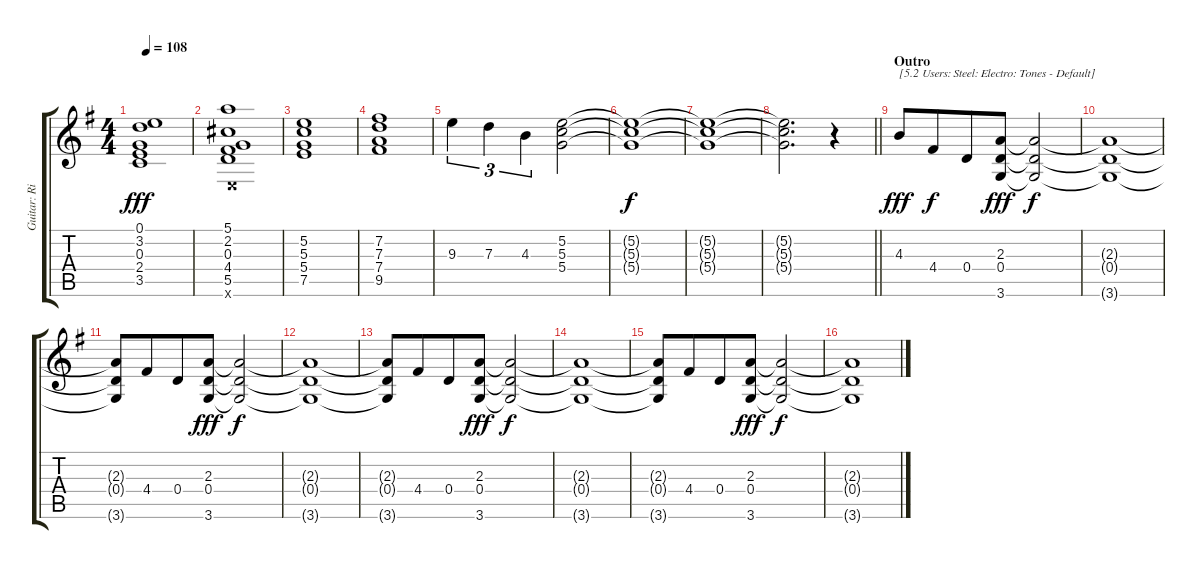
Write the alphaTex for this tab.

\track ("Guitar: Rik" "Guitar: Ri") {instrument electricguitarclean}
\staff {score tabs}
\tuning (E4 B3 G3 D3 A2 E2) {hide}
\ts (4 4)
\tempo 108
\clef g2
\ks g
(0.1 3.2 0.3 2.4 3.5).1{dy fff} |
(5.1 2.2 0.3 4.4 5.5 0.6{x}).1 |
(5.2 5.3 5.4 7.5).1 |
(7.2 7.3 7.4 9.5).1 |
9.3.4{tu (3 2)} 7.3.4{tu (3 2)} 4.3.4{tu (3 2)} (5.2 5.3 5.4).2 |
(5.2{t} 5.3{t} 5.4{t}).1{dy f} |
(5.2{t} 5.3{t} 5.4{t}).1 |
\barLineRight lightlight
(5.2{t} 5.3{t} 5.4{t}).2{d} r.4 |
\section ("" "Outro")
4.3.8{txt "[5.2 Users: Steel: Electro: Tones - Default]" dy fff volume 14 instrument acousticguitarsteel} 4.4.8{dy f beam merge} 0.4.8 (2.3 0.4 3.6).8{dy fff} (2.3{t} 0.4{t} 3.6{t}).2{dy f} |
(2.3{t} 0.4{t} 3.6{t}).1 |
(2.3{t} 0.4{t} 3.6{t}).8 4.4.8{beam merge} 0.4.8 (2.3 0.4 3.6).8{dy fff} (2.3{t} 0.4{t} 3.6{t}).2{dy f} |
(2.3{t} 0.4{t} 3.6{t}).1 |
(2.3{t} 0.4{t} 3.6{t}).8 4.4.8{beam merge} 0.4.8 (2.3 0.4 3.6).8{dy fff} (2.3{t} 0.4{t} 3.6{t}).2{dy f} |
(2.3{t} 0.4{t} 3.6{t}).1 |
(2.3{t} 0.4{t} 3.6{t}).8 4.4.8{beam merge} 0.4.8 (2.3 0.4 3.6).8{dy fff} (2.3{t} 0.4{t} 3.6{t}).2{dy f} |
(2.3{t} 0.4{t} 3.6{t}).1
